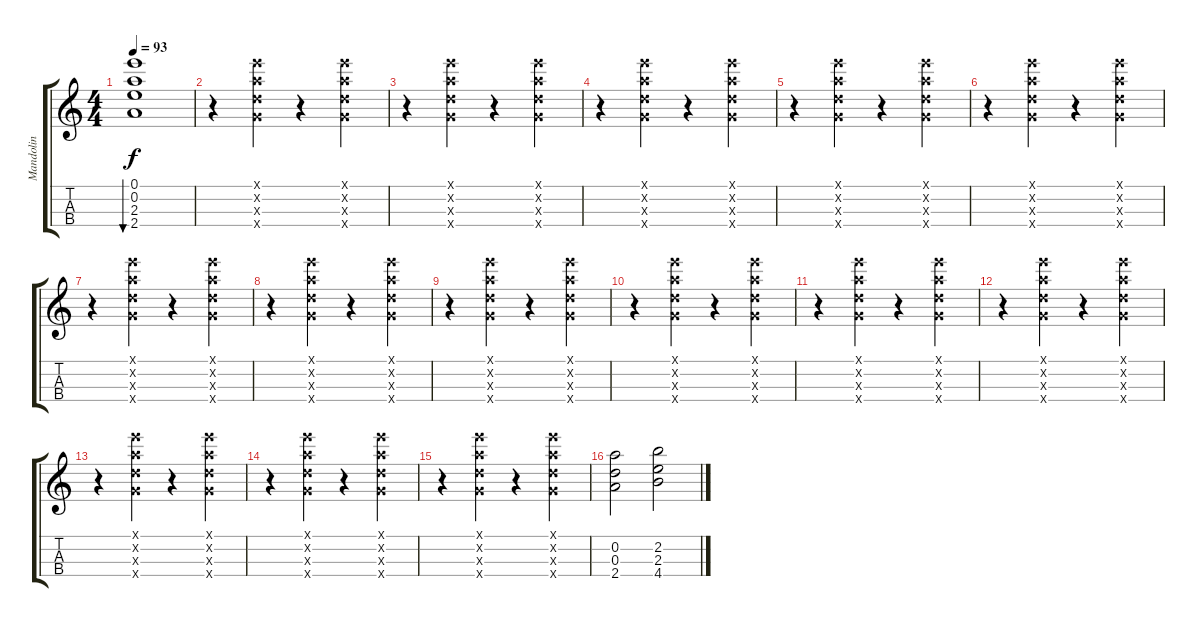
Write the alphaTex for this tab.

\track ("Mandolin" "Mandolin") {instrument acousticguitarnylon}
\staff {score tabs}
\tuning (E5 A4 D4 G3) {hide}
\ts (4 4)
\tempo 93
\clef g2
\ks c
(0.1 0.2 2.3 2.4).1{bu 240 dy f} |
r.4 (0.1{x} 0.2{x} 0.3{x} 0.4{x}).4 r.4 (0.1{x} 0.2{x} 0.3{x} 0.4{x}).4 |
r.4 (0.1{x} 0.2{x} 0.3{x} 0.4{x}).4 r.4 (0.1{x} 0.2{x} 0.3{x} 0.4{x}).4 |
r.4 (0.1{x} 0.2{x} 0.3{x} 0.4{x}).4 r.4 (0.1{x} 0.2{x} 0.3{x} 0.4{x}).4 |
r.4 (0.1{x} 0.2{x} 0.3{x} 0.4{x}).4 r.4 (0.1{x} 0.2{x} 0.3{x} 0.4{x}).4 |
r.4 (0.1{x} 0.2{x} 0.3{x} 0.4{x}).4 r.4 (0.1{x} 0.2{x} 0.3{x} 0.4{x}).4 |
r.4 (0.1{x} 0.2{x} 0.3{x} 0.4{x}).4 r.4 (0.1{x} 0.2{x} 0.3{x} 0.4{x}).4 |
r.4 (0.1{x} 0.2{x} 0.3{x} 0.4{x}).4 r.4 (0.1{x} 0.2{x} 0.3{x} 0.4{x}).4 |
r.4 (0.1{x} 0.2{x} 0.3{x} 0.4{x}).4 r.4 (0.1{x} 0.2{x} 0.3{x} 0.4{x}).4 |
r.4 (0.1{x} 0.2{x} 0.3{x} 0.4{x}).4 r.4 (0.1{x} 0.2{x} 0.3{x} 0.4{x}).4 |
r.4 (0.1{x} 0.2{x} 0.3{x} 0.4{x}).4 r.4 (0.1{x} 0.2{x} 0.3{x} 0.4{x}).4 |
r.4 (0.1{x} 0.2{x} 0.3{x} 0.4{x}).4 r.4 (0.1{x} 0.2{x} 0.3{x} 0.4{x}).4 |
r.4 (0.1{x} 0.2{x} 0.3{x} 0.4{x}).4 r.4 (0.1{x} 0.2{x} 0.3{x} 0.4{x}).4 |
r.4 (0.1{x} 0.2{x} 0.3{x} 0.4{x}).4 r.4 (0.1{x} 0.2{x} 0.3{x} 0.4{x}).4 |
r.4 (0.1{x} 0.2{x} 0.3{x} 0.4{x}).4 r.4 (0.1{x} 0.2{x} 0.3{x} 0.4{x}).4 |
(0.2 0.3 2.4).2 (2.2 2.3 4.4).2
